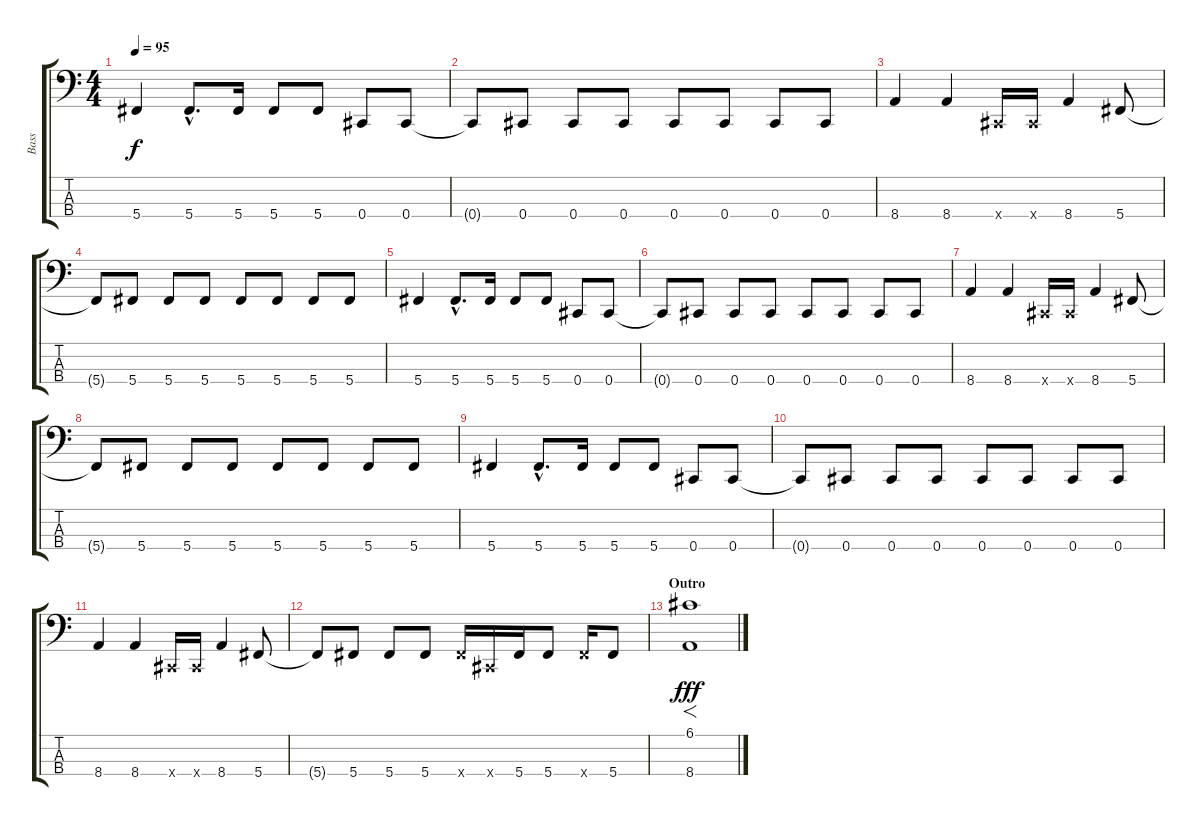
\track ("Bass" "Bass") {instrument electricbassfinger}
\staff {score tabs}
\tuning (G2 D2 A1 Db1) {hide}
\ts (4 4)
\tempo 95
\clef f4
\ks c
5.4.4{dy f} 5.4{hac}.8{d} 5.4.16 5.4.8 5.4.8 0.4.8 0.4.8 |
0.4{t}.8 0.4.8 0.4.8 0.4.8 0.4.8 0.4.8 0.4.8 0.4.8 |
8.4.4 8.4.4 0.4{x}.16 0.4{x}.16 8.4.4 5.4.8 |
5.4{t}.8 5.4.8 5.4.8 5.4.8 5.4.8 5.4.8 5.4.8 5.4.8 |
5.4.4 5.4{hac}.8{d} 5.4.16 5.4.8 5.4.8 0.4.8 0.4.8 |
0.4{t}.8 0.4.8 0.4.8 0.4.8 0.4.8 0.4.8 0.4.8 0.4.8 |
8.4.4 8.4.4 0.4{x}.16 0.4{x}.16 8.4.4 5.4.8 |
5.4{t}.8 5.4.8 5.4.8 5.4.8 5.4.8 5.4.8 5.4.8 5.4.8 |
5.4.4 5.4{hac}.8{d} 5.4.16 5.4.8 5.4.8 0.4.8 0.4.8 |
0.4{t}.8 0.4.8 0.4.8 0.4.8 0.4.8 0.4.8 0.4.8 0.4.8 |
8.4.4 8.4.4 0.4{x}.16 0.4{x}.16 8.4.4 5.4.8 |
5.4{t}.8 5.4.8 5.4.8 5.4.8 5.4{x}.16 0.4{x}.16 5.4.16 5.4.8 5.4{x}.16 5.4.8 |
\section ("" "Outro")
(6.1 8.4).1{f dy fff}
